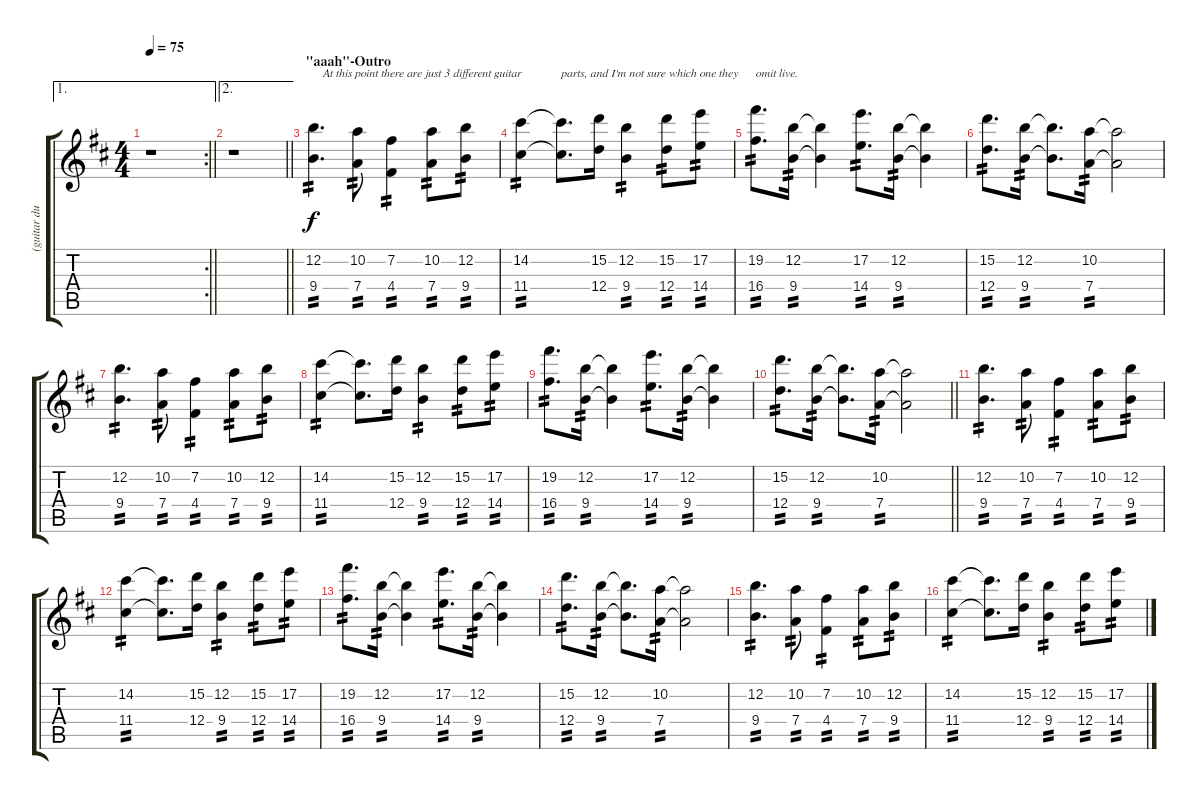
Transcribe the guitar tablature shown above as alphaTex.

\track ("(guitar dub)" "(guitar du") {instrument overdrivenguitar}
\staff {score tabs}
\tuning (E4 B3 G3 D3 A2 E2) {hide}
\ae 1
\rc 2
\ts (4 4)
\tempo 75
\clef g2
\barLineRight lightlight
\ks d
r.1{dy f} |
\ae 2
\barLineRight lightlight
r.1 |
\section ("" "\"aaah\"-Outro")
(12.2 9.4).4{d txt "   At this point there are just 3 different guitar" tp 2} (10.2 7.4).8{tp 2} (7.2 4.4).4{tp 2} (10.2 7.4).8{tp 2} (12.2 9.4).8{tp 2} |
(14.2 11.4).4{tp 2} (14.2{t} 11.4{t}).8{d txt "parts, and I'm not sure which one they"} (15.2 12.4).16 (12.2 9.4).4{tp 2} (15.2 12.4).8{tp 2} (17.2 14.4).8{tp 2} |
(19.2 16.4).8{d txt "omit live." tp 2} (12.2 9.4).16{tp 2} (12.2{t} 9.4{t}).4 (17.2 14.4).8{d tp 2} (12.2 9.4).16{tp 2} (12.2{t} 9.4{t}).4 |
(15.2 12.4).8{d tp 2} (12.2 9.4).16{tp 2} (12.2{t} 9.4{t}).8{d} (10.2 7.4).16{tp 2} (10.2{t} 7.4{t}).2 |
(12.2 9.4).4{d tp 2} (10.2 7.4).8{tp 2} (7.2 4.4).4{tp 2} (10.2 7.4).8{tp 2} (12.2 9.4).8{tp 2} |
(14.2 11.4).4{tp 2} (14.2{t} 11.4{t}).8{d} (15.2 12.4).16 (12.2 9.4).4{tp 2} (15.2 12.4).8{tp 2} (17.2 14.4).8{tp 2} |
(19.2 16.4).8{d tp 2} (12.2 9.4).16{tp 2} (12.2{t} 9.4{t}).4 (17.2 14.4).8{d tp 2} (12.2 9.4).16{tp 2} (12.2{t} 9.4{t}).4 |
\barLineRight lightlight
(15.2 12.4).8{d tp 2} (12.2 9.4).16{tp 2} (12.2{t} 9.4{t}).8{d} (10.2 7.4).16{tp 2} (10.2{t} 7.4{t}).2 |
(12.2 9.4).4{d tp 2} (10.2 7.4).8{tp 2} (7.2 4.4).4{tp 2} (10.2 7.4).8{tp 2} (12.2 9.4).8{tp 2} |
(14.2 11.4).4{tp 2} (14.2{t} 11.4{t}).8{d} (15.2 12.4).16 (12.2 9.4).4{tp 2} (15.2 12.4).8{tp 2} (17.2 14.4).8{tp 2} |
(19.2 16.4).8{d tp 2} (12.2 9.4).16{tp 2} (12.2{t} 9.4{t}).4 (17.2 14.4).8{d tp 2} (12.2 9.4).16{tp 2} (12.2{t} 9.4{t}).4 |
(15.2 12.4).8{d tp 2} (12.2 9.4).16{tp 2} (12.2{t} 9.4{t}).8{d} (10.2 7.4).16{tp 2} (10.2{t} 7.4{t}).2 |
(12.2 9.4).4{d tp 2} (10.2 7.4).8{tp 2} (7.2 4.4).4{tp 2} (10.2 7.4).8{tp 2} (12.2 9.4).8{tp 2} |
(14.2 11.4).4{tp 2} (14.2{t} 11.4{t}).8{d} (15.2 12.4).16 (12.2 9.4).4{tp 2} (15.2 12.4).8{tp 2} (17.2 14.4).8{tp 2}
